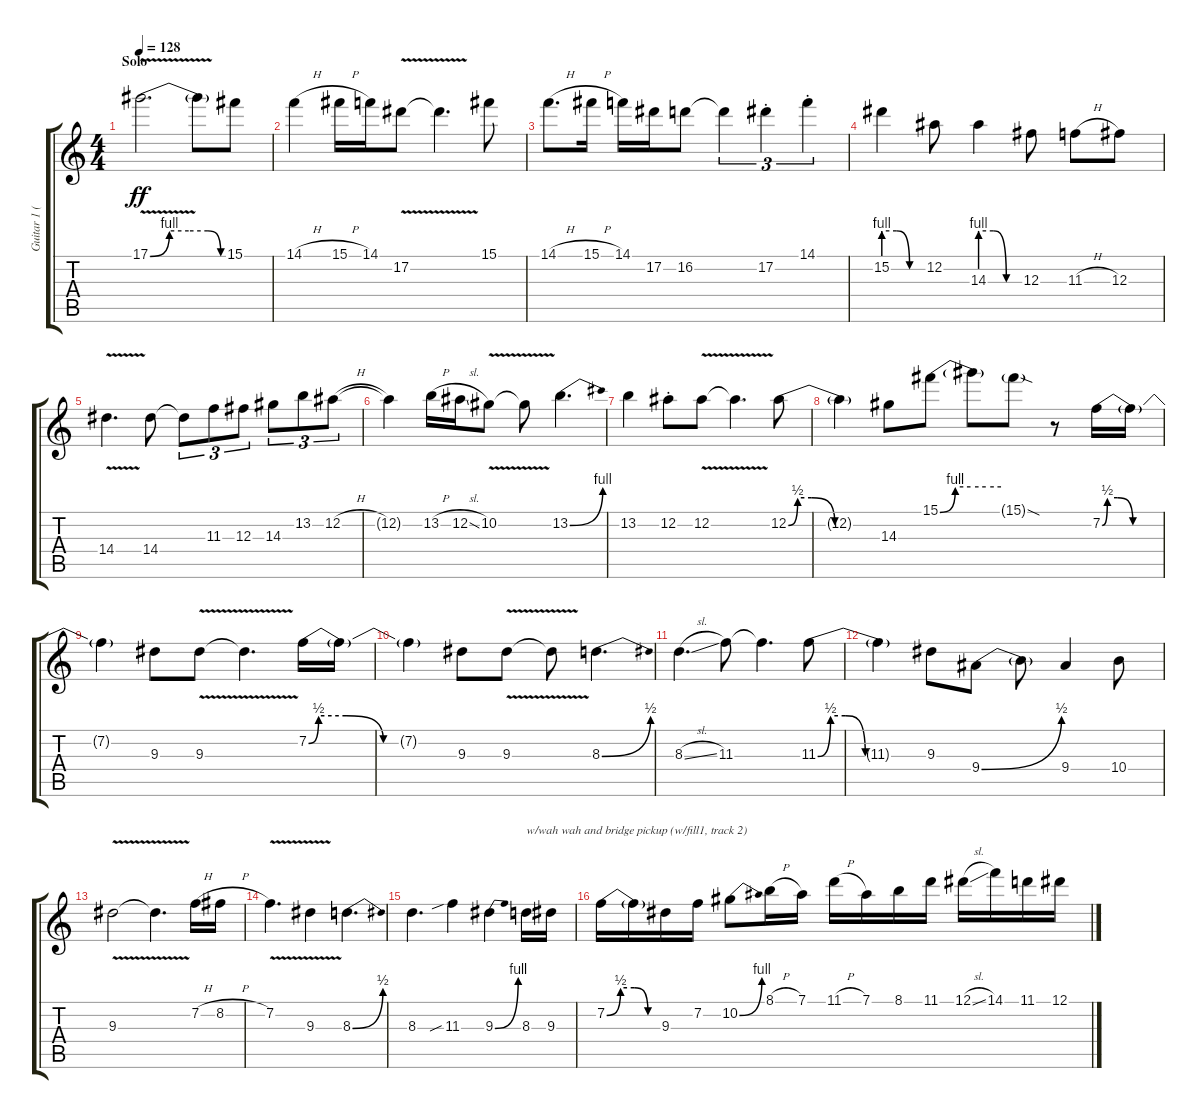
\track ("Guitar 1 (Slash)" "Guitar 1 (") {instrument overdrivenguitar}
\staff {score tabs}
\tuning (Eb4 Bb3 Gb3 Db3 Ab2 Eb2) {hide}
\ts (4 4)
\section ("" "Solo")
\tempo 128
\clef g2
\ks c
17.1{be (custom 0 0 15 4 30 4 45 4 55 0 60 0) v}.2{d dy ff} 17.1{t}.8 15.1.8 |
14.1{h}.4 15.1{h}.16 14.1.16 17.2{v}.8 17.2{t}.4{d} 15.1.8 |
14.1{h}.8{d} 15.1{h}.16 14.1.16 17.2.16 16.2.8 16.2{t}.4{tu (3 2)} 17.2{st}.4{tu (3 2)} 14.1{st}.4{tu (3 2)} |
15.2{be (custom 0 4 20 4 40 0 60 0)}.4 12.2.8 14.3{be (custom 0 4 20 4 40 0 60 0)}.4 12.3.8 11.3{h}.8 12.3.8 |
14.4{v}.4{d} 14.4.8 14.4{t}.8{tu (3 2)} 11.3.8{tu (3 2)} 12.3.8{tu (3 2)} 14.3.8{tu (3 2)} 13.2.8{tu (3 2)} 12.2{h}.8{tu (3 2)} |
12.2{t}.4 13.2{h}.16 12.2{sl}.16 10.2{v}.8 10.2{t}.8 13.2{be (bend 0 0 60 4)}.4{d} |
13.2.4 12.2{st}.8 12.2{v}.8 12.2{t}.4{d} 12.2{be (custom 0 0 6 2 15 2 30 0 45 0 60 0)}.8 |
12.2{t}.4 14.3.8 15.1{be (custom 0 0 15 4 30 4 45 4 60 4)}.8 15.1{t}.8 15.1{sod g}.8 r.8 7.2{be (custom 0 0 5 2 15 2 30 0 45 0 60 0)}.16 7.2{t}.16 |
7.2{t}.4 9.3.8 9.3{v}.8 9.3{t}.4{d} 7.2{be (custom 0 0 4 2 15 2 30 0 45 0 60 0)}.16 7.2{t}.16 |
7.2{t}.4 9.3.8 9.3{v}.8 9.3{t}.8 8.3{be (bend 0 0 60 2)}.4{d} |
8.3{sl}.4{d} 11.3.8 11.3{t}.4{d} 11.3{be (custom 0 0 7 2 15 2 26 0 45 0 60 0)}.8 |
11.3{t}.4 9.3.8 9.4{be (bend 0 0 60 2)}.8 9.4{t}.8 9.4.4 10.4.8 |
9.3{v}.2 9.3{t}.4{d} 7.2{h}.16 8.2{h}.16 |
7.2{v}.4{d} 9.3{v}.4 8.3{be (bend 0 0 60 2)}.4{d} |
8.3.4{d} 11.3{sib}.4 9.3{be (bend 0 0 60 4)}.4 8.3.16{txt "w/wah wah and bridge pickup (w/fill1, track 2)"} 9.3.16 |
7.2{be (custom 0 0 15 2 30 2 45 0 60 0)}.16 7.2{t}.16 9.3.16 7.2.16 10.2{be (bend 0 0 60 4)}.8 8.1{h}.16 7.1.16 11.1{h}.16 7.1.16 8.1.16 11.1.16 12.1{sl}.16 14.1.16 11.1.16 12.1.16
